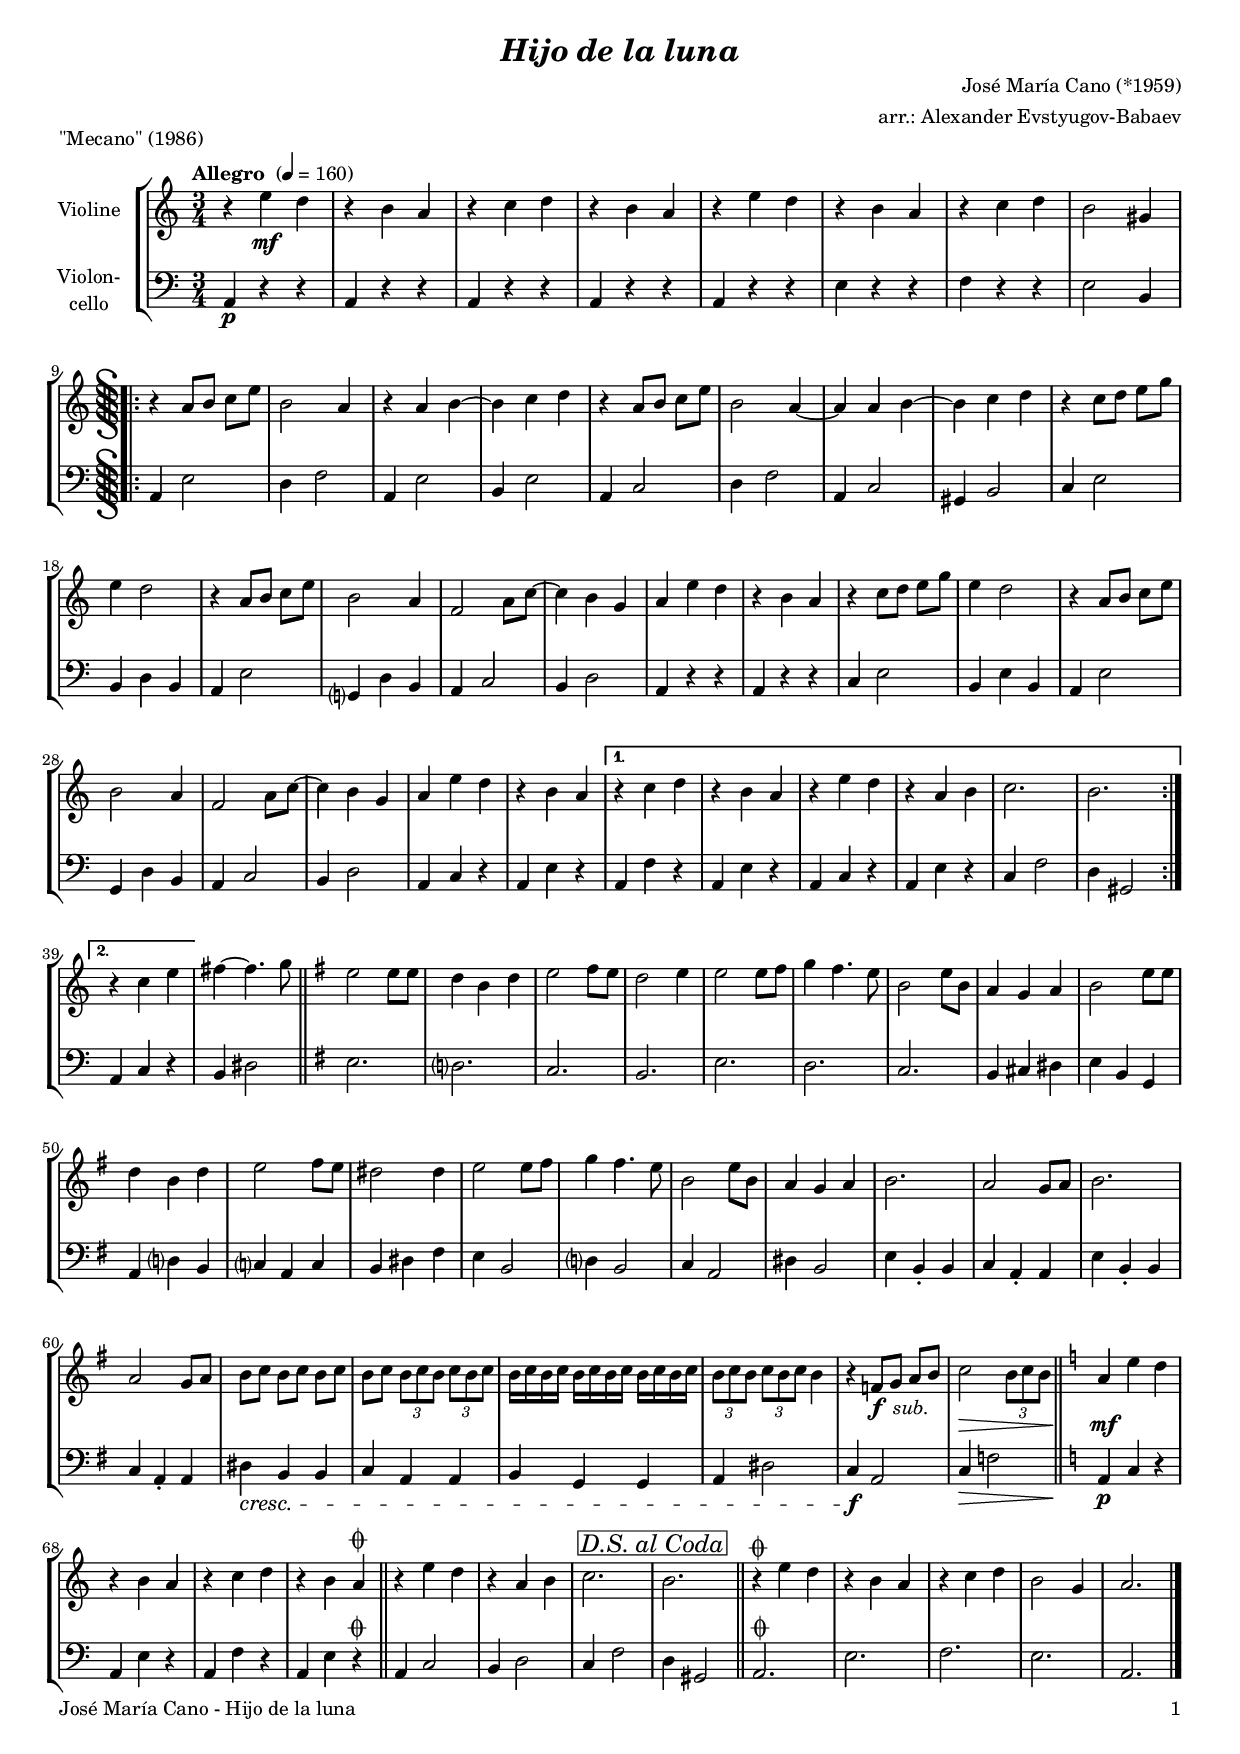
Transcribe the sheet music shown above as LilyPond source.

\version "2.24.1"
\include "deutsch.ly"

#(set-global-staff-size 17)

\header {
  title     = \markup \bold \italic "Hijo de la luna"
  composer  = "José María Cano (*1959)"
  arranger  = "arr.: Alexander Evstyugov-Babaev"
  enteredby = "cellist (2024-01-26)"
  piece     = "\"Mecano\" (1986)"
}

voiceconsts = {
  \key a \minor
  \time 3/4
  \clef "treble"
%  \numericTimeSignature
  \compressEmptyMeasures
  % Set default beaming for all staves
  \set Timing.beamExceptions = #'()
  \set Timing.baseMoment     = #(ly:make-moment 1 4)
  \set Timing.beatStructure  = #'(1 1 1)
  \tempo "Allegro " 4=160
}

mist = "string ensemble 1"
mivl = "violin"
miba = "cello"
mipz = "pizzicato strings"

dsac = \mark \markup \box \italic "D.S. al Coda"
fsub = \markup { \dynamic f \italic " sub." }
rit  = \mark \markup \box \italic "rit."
va = \relative c'' {
  \voiceconsts

  r4 e\mf d
  r h a
  r c d
  r h a
  r e' d
  r h a
  r c d
  h2 gis4 \inStaffSegno \break
  
  \repeat volta 2 {
    r4 a8 h c e
    h2 a4
    r a h~
    h c d
    r a8 h c e
    h2 a4~
    a a h~
    h c d

    r c8 d e g
    e4 d2
    r4 a8 h c e
    h2 a4
    f2 a8 c~
    c4 h g
    a e' d
    r h a

    r c8 d e g
    e4 d2
    r4 a8 h c e
    h2 a4
    f2 a8 c~
    c4 h g
    a e' d
    r h a
  }
  \alternative {
    { r c d | r h a | r e' d | r a h | c2. | h}
    { r4 c e }
  }
  fis~ fis4. g8 \bar "||" \key g \major

  e2 e8 e
  d4 h d
  e2 fis8 e
  d2 e4
  e2 e8 fis
  g4 fis4. e8
  h2 e8 h
  a4 g a

  h2 e8 e
  d4 h d
  e2 fis8 e
  dis2 dis4
  e2 e8 fis
  g4 fis4. e8
  h2 e8 h

  a4 g a
  h2.
  a2 g8 a
  h2.
  a2 g8 a
  h c h c h c
  h c \tuplet 3/2 4 { h[ c h] c h c }

  h16 c h c h c h c h c h c
  \tuplet 3/2 4 { h8 c h c[ h c] } h4
  r f8_\fsub g a h
  c2\> \tuplet 3/2 4 { h8 c h } \bar "||" \key a \minor
  a4\!\mf e' d

  r h a
  r c d
  r h a\coda \bar "||"
  r e' d
  r a h
  c2. \dsac
  h \bar "||"

  r4\coda e d
  r h a
  r c d
  h2 g4
  a2. \bar "|."
}

vb = \relative c {
  \voiceconsts
  \clef "bass"

  a4\p r r
  a r r
  a r r
  a r r
  a r r
  e' r r
  f r r
  e2 h4 \inStaffSegno \break
  
  \repeat volta 2 {
    a e'2
    d4 f2
    a,4 e'2
    h4 e2
    a,4 c2
    d4 f2
    a,4 c2
    gis4 h2

    c4 e2
    h4 d h
    a e'2
    g,?4 d' h
    a c2
    h4 d2
    a4 r r
    a r r

    c e2
    h4 e h
    a e'2
    g,4 d' h
    a c2
    h4 d2
    a4 c r
    a e' r
  }
  \alternative {
    { a, f' r | a, e' r | a, c r | a e' r | c f2 | d4 gis,2 }
    { a4 c r }
  }
  h dis2 \bar "||" \key g \major

  e2.
  d?
  c
  h
  e
  d
  c
  h4 cis dis

  e h g
  a d? h
  c? a c
  h dis fis
  e h2
  d?4 h2
  c4 a2

  dis4 h2
  e4 h-. h
  c a-. a
  e' h-. h
  c a-. a
  dis\cresc h h
  c a a

  h g g
  a dis2
  c4\f a2
  c4\> f2 \bar "||" \key a \minor
  a,4\!\p c r

  a e' r
  a, f' r
  a, e' r\coda \bar "||"
  a, c2
  h4 d2
  c4 f2 \dsac
  d4 gis,2 \bar "||"

  a2.\coda
  e'
  f
  e
  a, \bar "|."
}


music = \new StaffGroup <<
      \new Staff {
	\set Staff.midiInstrument = \mivl
	\set Staff.instrumentName = \markup \center-column { "Violine" }
	\transpose a a { \va }
      }

      \new Staff {
	\set Staff.midiInstrument = \miba
	\set Staff.instrumentName = \markup \center-column { "Violon-" "cello" }
	\transpose a a { \vb }
      }
>>

\book {
   \paper {
    print-page-number = ##t
    print-first-page-number = ##t
    ragged-last-bottom = ##f
    oddHeaderMarkup = \markup \null
    evenHeaderMarkup = \markup \null
    oddFooterMarkup = \markup {
      \fill-line {
        \if \should-print-page-number
        "José María Cano - Hijo de la luna" \fromproperty #'page:page-number-string
      }
    }
    evenFooterMarkup = \oddFooterMarkup
  } \score {
    \music
    \layout {}
  }

  \score {
    \unfoldRepeats \music

    \midi {
      \context {
        \Score
      }
    }
  }
}